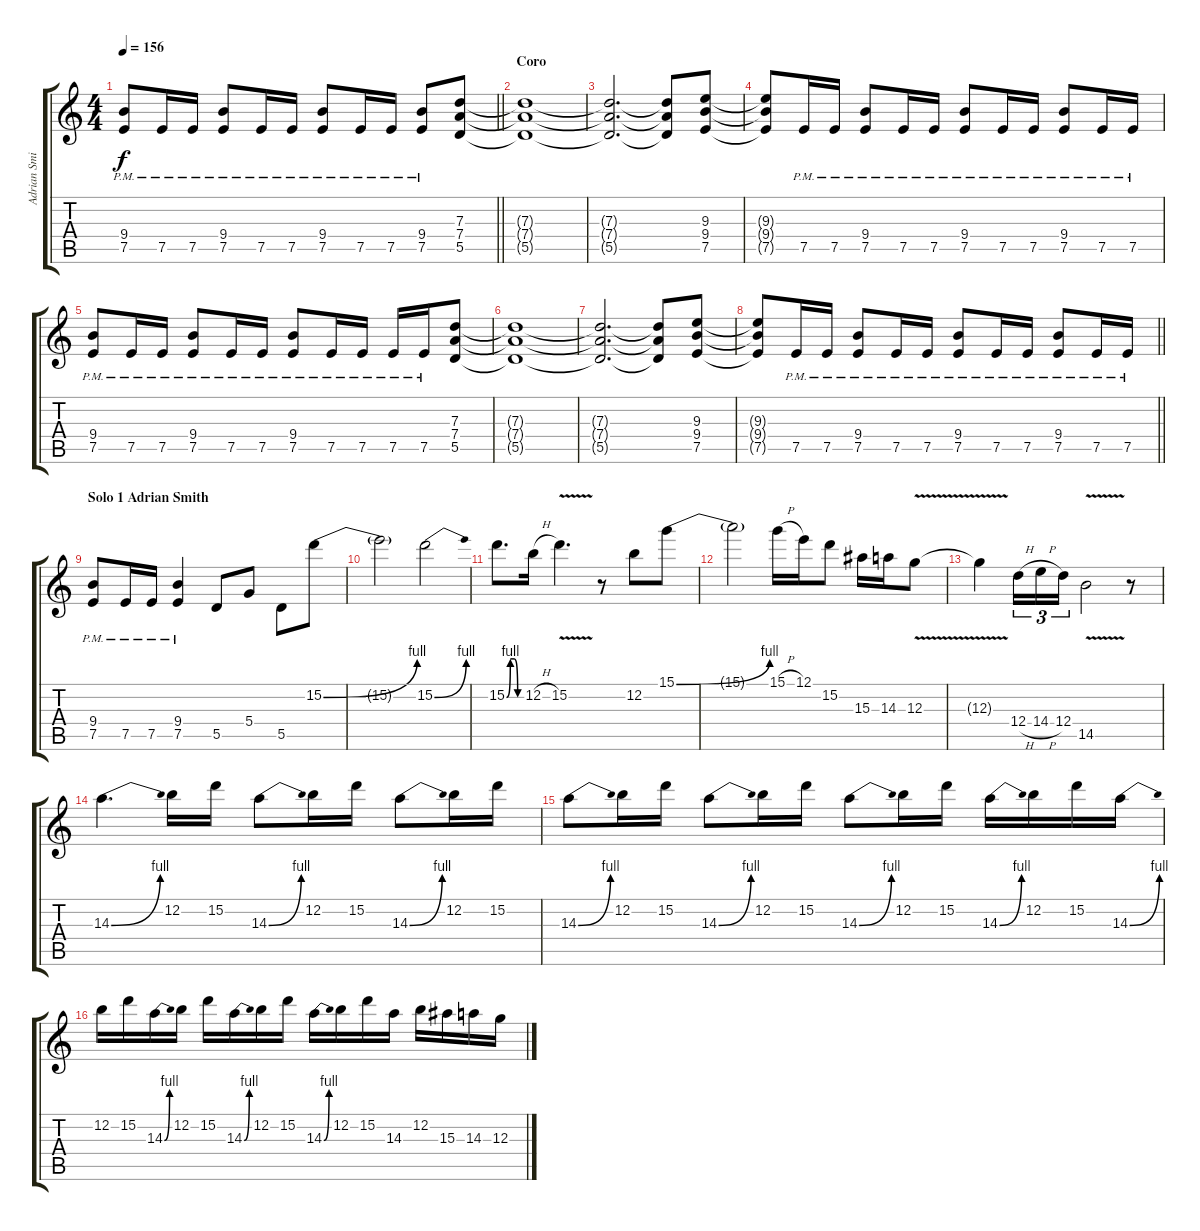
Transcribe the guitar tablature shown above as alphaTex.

\track ("Adrian Smith" "Adrian Smi") {instrument overdrivenguitar}
\staff {score tabs}
\tuning (E4 B3 G3 D3 A2 E2) {hide}
\ts (4 4)
\tempo 156
\clef g2
\barLineRight lightlight
\ks c
(9.4{pm} 7.5{pm}).8{dy f} 7.5{pm}.16 7.5{pm}.16 (9.4{pm} 7.5{pm}).8 7.5{pm}.16 7.5{pm}.16 (9.4{pm} 7.5{pm}).8 7.5{pm}.16 7.5{pm}.16 (9.4{pm} 7.5{pm}).8 (7.3 7.4 5.5).8 |
\section ("" "Coro")
(7.3{t} 7.4{t} 5.5{t}).1 |
(7.3{t} 7.4{t} 5.5{t}).2{d} (7.3{t} 7.4{t} 5.5{t}).8 (9.3 9.4 7.5).8 |
(9.3{t} 9.4{t} 7.5{t}).8 7.5{pm}.16 7.5{pm}.16 (9.4{pm} 7.5{pm}).8 7.5{pm}.16 7.5{pm}.16 (9.4{pm} 7.5{pm}).8 7.5{pm}.16 7.5{pm}.16 (9.4{pm} 7.5{pm}).8 7.5{pm}.16 7.5{pm}.16 |
(9.4{pm} 7.5{pm}).8 7.5{pm}.16 7.5{pm}.16 (9.4{pm} 7.5{pm}).8 7.5{pm}.16 7.5{pm}.16 (9.4{pm} 7.5{pm}).8 7.5{pm}.16 7.5{pm}.16 7.5{pm}.16 7.5{pm}.16 (7.3 7.4 5.5).8 |
(7.3{t} 7.4{t} 5.5{t}).1 |
(7.3{t} 7.4{t} 5.5{t}).2{d} (7.3{t} 7.4{t} 5.5{t}).8 (9.3 9.4 7.5).8 |
\barLineRight lightlight
(9.3{t} 9.4{t} 7.5{t}).8 7.5{pm}.16 7.5{pm}.16 (9.4{pm} 7.5{pm}).8 7.5{pm}.16 7.5{pm}.16 (9.4{pm} 7.5{pm}).8 7.5{pm}.16 7.5{pm}.16 (9.4{pm} 7.5{pm}).8 7.5{pm}.16 7.5{pm}.16 |
\section ("" "Solo 1 Adrian Smith")
(9.4{pm} 7.5{pm}).8 7.5{pm}.16 7.5{pm}.16 (9.4{pm} 7.5{pm}).4 5.5.8 5.4.8 5.5.8 15.2{be (bend 0 0 60 4)}.8{volume 16} |
15.2{t}.2{volume 16} 15.2{be (bend 0 0 60 4)}.2 |
15.2{be (custom 0 0 15 4 30 4 45 0 60 0)}.8{d} 12.2{h}.16 15.2{v}.4{d} r.8 12.2.8 15.1{be (bend 0 0 60 4)}.8 |
15.1{t}.2 15.1{h}.16 12.1.16 15.2.8 15.3.16 14.3.16 12.3{v}.8 |
12.3{t}.4 12.4{h}.16{tu (3 2)} 14.4{h}.16{tu (3 2)} 12.4.16{tu (3 2)} 14.5{v}.2 r.8 |
14.3{be (bend 0 0 60 4)}.4{d} 12.2.16 15.2.16 14.3{be (bend 0 0 60 4)}.8 12.2.16 15.2.16 14.3{be (bend 0 0 60 4)}.8 12.2.16 15.2.16 |
14.3{be (bend 0 0 60 4)}.8 12.2.16 15.2.16 14.3{be (bend 0 0 60 4)}.8 12.2.16 15.2.16 14.3{be (bend 0 0 60 4)}.8 12.2.16 15.2.16 14.3{be (bend 0 0 60 4)}.16 12.2.16 15.2.16 14.3{be (bend 0 0 60 4)}.16 |
12.2.16 15.2.16 14.3{be (bend 0 0 60 4)}.16 12.2.16 15.2.16 14.3{be (bend 0 0 60 4)}.16 12.2.16 15.2.16 14.3{be (bend 0 0 60 4)}.16 12.2.16 15.2.16 14.3.16 12.2.16 15.3.16 14.3.16 12.3.16
